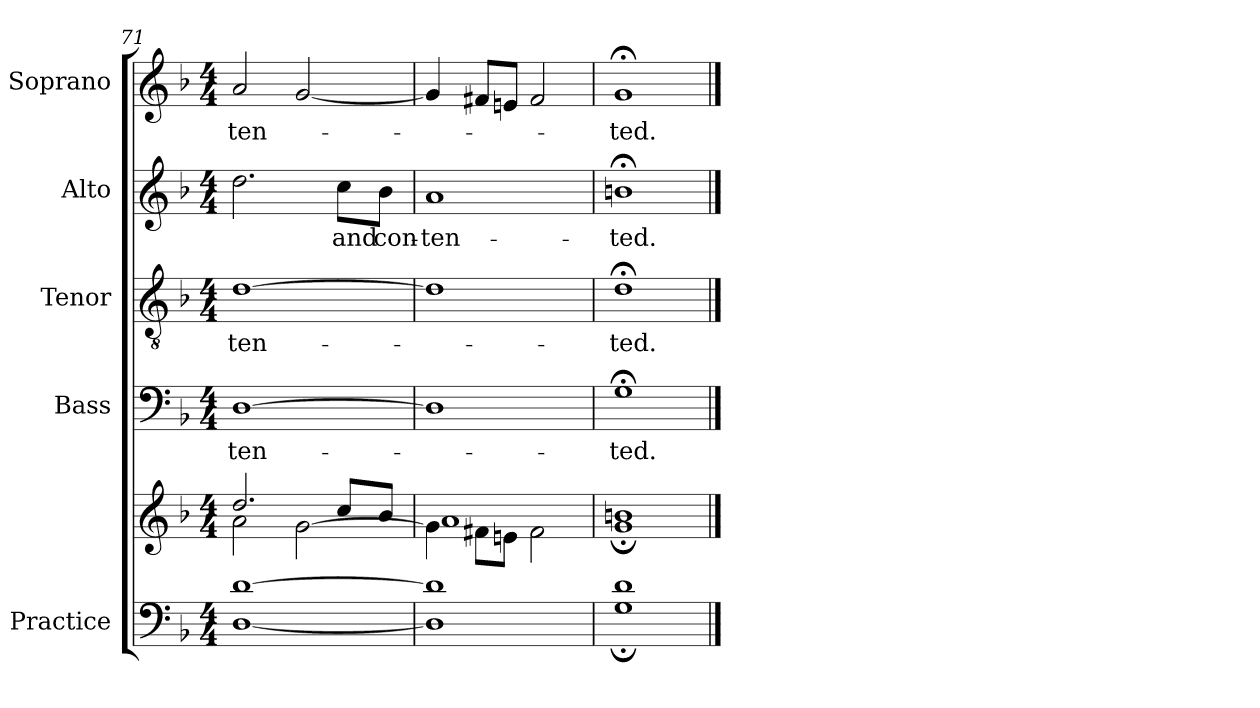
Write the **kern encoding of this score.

**kern	**kern	**kern	**text	**kern	**text	**kern	**text	**kern	**text
*part5	*part5	*part4	*part4	*part3	*part3	*part2	*part2	*part1	*part1
*staff6	*staff5	*staff4	*staff4	*staff3	*staff3	*staff2	*staff2	*staff1	*staff1
*I"Practice	*	*I"Bass	*	*I"Tenor	*	*I"Alto	*	*I"Soprano	*
*	*	*I'B	*	*I'T	*	*I'A	*	*I'S	*
*clefF4	*clefG2	*clefF4	*	*clefGv2	*	*clefG2	*	*clefG2	*
*k[b-]	*k[b-]	*k[b-]	*	*k[b-]	*	*k[b-]	*	*k[b-]	*
*F:	*F:	*F:	*	*F:	*	*F:	*	*F:	*
*M4/4	*M4/4	*M4/4	*	*M4/4	*	*M4/4	*	*M4/4	*
=71	=71	=71	=71	=71	=71	=71	=71	=71	=71
*^	*^	*	*	*	*	*	*	*	*
!	!	!	!	!	!LO:LY:b	!	!LO:LY:b	!	!	!	!LO:LY:b
[1d	[1D	2a\	2.dd/	[1D	-ten-	[1d	-ten-	2.dd	.	2a	-ten-
.	.	[2g\	.	.	.	.	.	.	.	[2g	.
!	!	!	!	!	!	!	!	!	!LO:LY:b	!	!
.	.	.	8cc/L	.	.	.	.	8cc\L	and	.	.
!	!	!	!	!	!	!	!	!	!LO:LY:b	!	!
.	.	.	8b-/J	.	.	.	.	8b-\J	con-	.	.
=72	=72	=72	=72	=72	=72	=72	=72	=72	=72	=72	=72
!	!	!	!	!	!	!	!	!	!LO:LY:b	!	!
1d]	1D]	4g\]	1a	1D]	.	1d]	.	1a	-ten-	4g]	.
.	.	8f#X\L	.	.	.	.	.	.	.	8f#XL	.
.	.	8en\J	.	.	.	.	.	.	.	8enJ	.
.	.	2f#\	.	.	.	.	.	.	.	2f#	.
=73	=73	=73	=73	=73	=73	=73	=73	=73	=73	=73	=73
!	!	!	!	!	!LO:LY:b	!	!LO:LY:b	!	!LO:LY:b	!	!LO:LY:b
1d	1G;	1g	1bn;<	1G;<	ted.	1d;<	ted.	1bn;<	-ted.	1g;<	ted.
*v	*v	*	*	*	*	*	*	*	*	*	*
*	*v	*v	*	*	*	*	*	*	*	*
==	==	==	==	==	==	==	==	==	==
*-	*-	*-	*-	*-	*-	*-	*-	*-	*-
